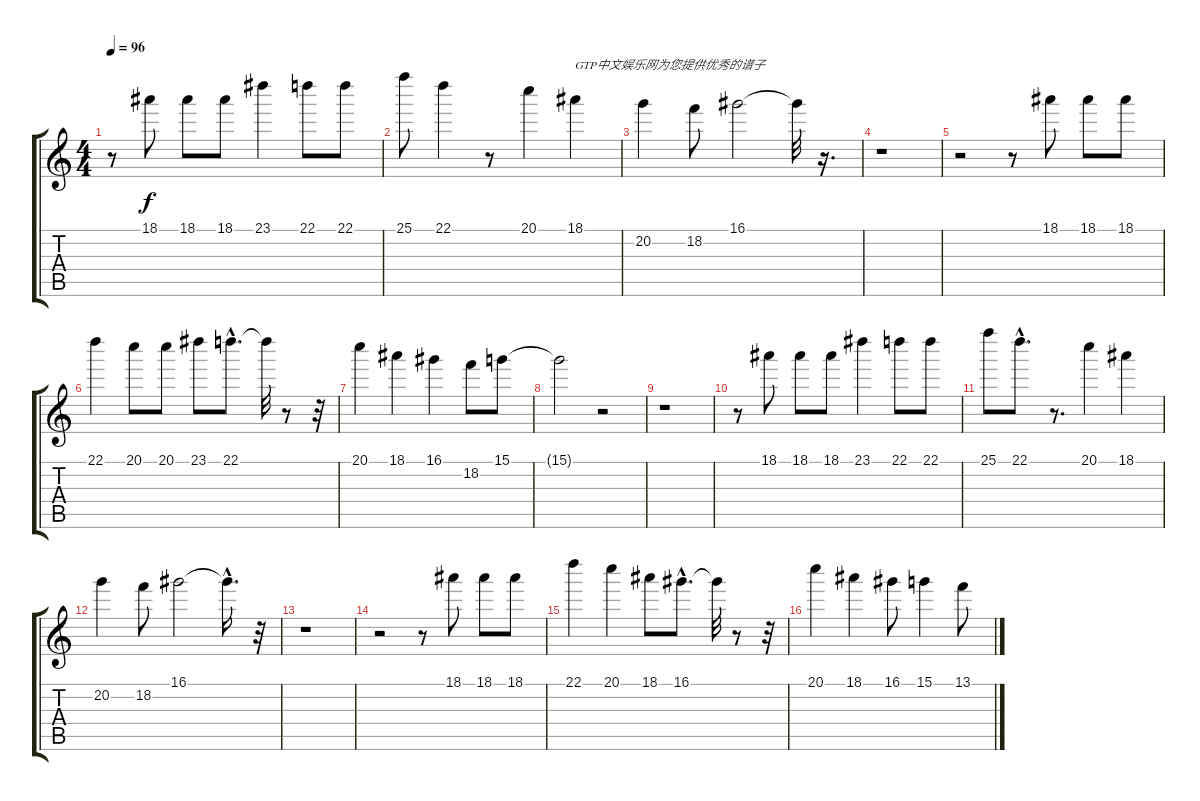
\track "" {instrument overdrivenguitar}
\staff {score tabs}
\tuning (E4 B3 G3 D3 A2 E2) {hide}
\ts (4 4)
\tempo 96
\clef g2
\ks c
r.8{dy f instrument overdrivenguitar} 18.1.8 18.1.8 18.1.8 23.1.4 22.1.8 22.1.8 |
25.1.8 22.1.4 r.8 20.1.4 18.1.4{txt "GTP中文娱乐网为您提供优秀的谱子"} |
20.2.4 18.2.8 16.1.2 16.1{t}.32 r.16{d} |
r.1 |
r.2 r.8 18.1.8 18.1.8 18.1.8 |
22.1.4 20.1.8 20.1.8 23.1.8 22.1{hac}.8{d} 22.1{t}.32 r.8 r.32 |
20.1.4 18.1.4 16.1.4 18.2.8 15.1.8 |
15.1{t}.2 r.2 |
r.1 |
r.8 18.1.8 18.1.8 18.1.8 23.1.4 22.1.8 22.1.8 |
25.1.8 22.1{hac}.8{d} r.8{d} 20.1.4 18.1.4 |
20.2.4 18.2.8 16.1.2 16.1{hac t}.16{d} r.32 |
r.1 |
r.2 r.8 18.1.8 18.1.8 18.1.8 |
22.1.4 20.1.4 18.1.8 16.1{hac}.8{d} 16.1{t}.32 r.8 r.32 |
20.1.4 18.1.4 16.1.8 15.1.4 13.1.8
